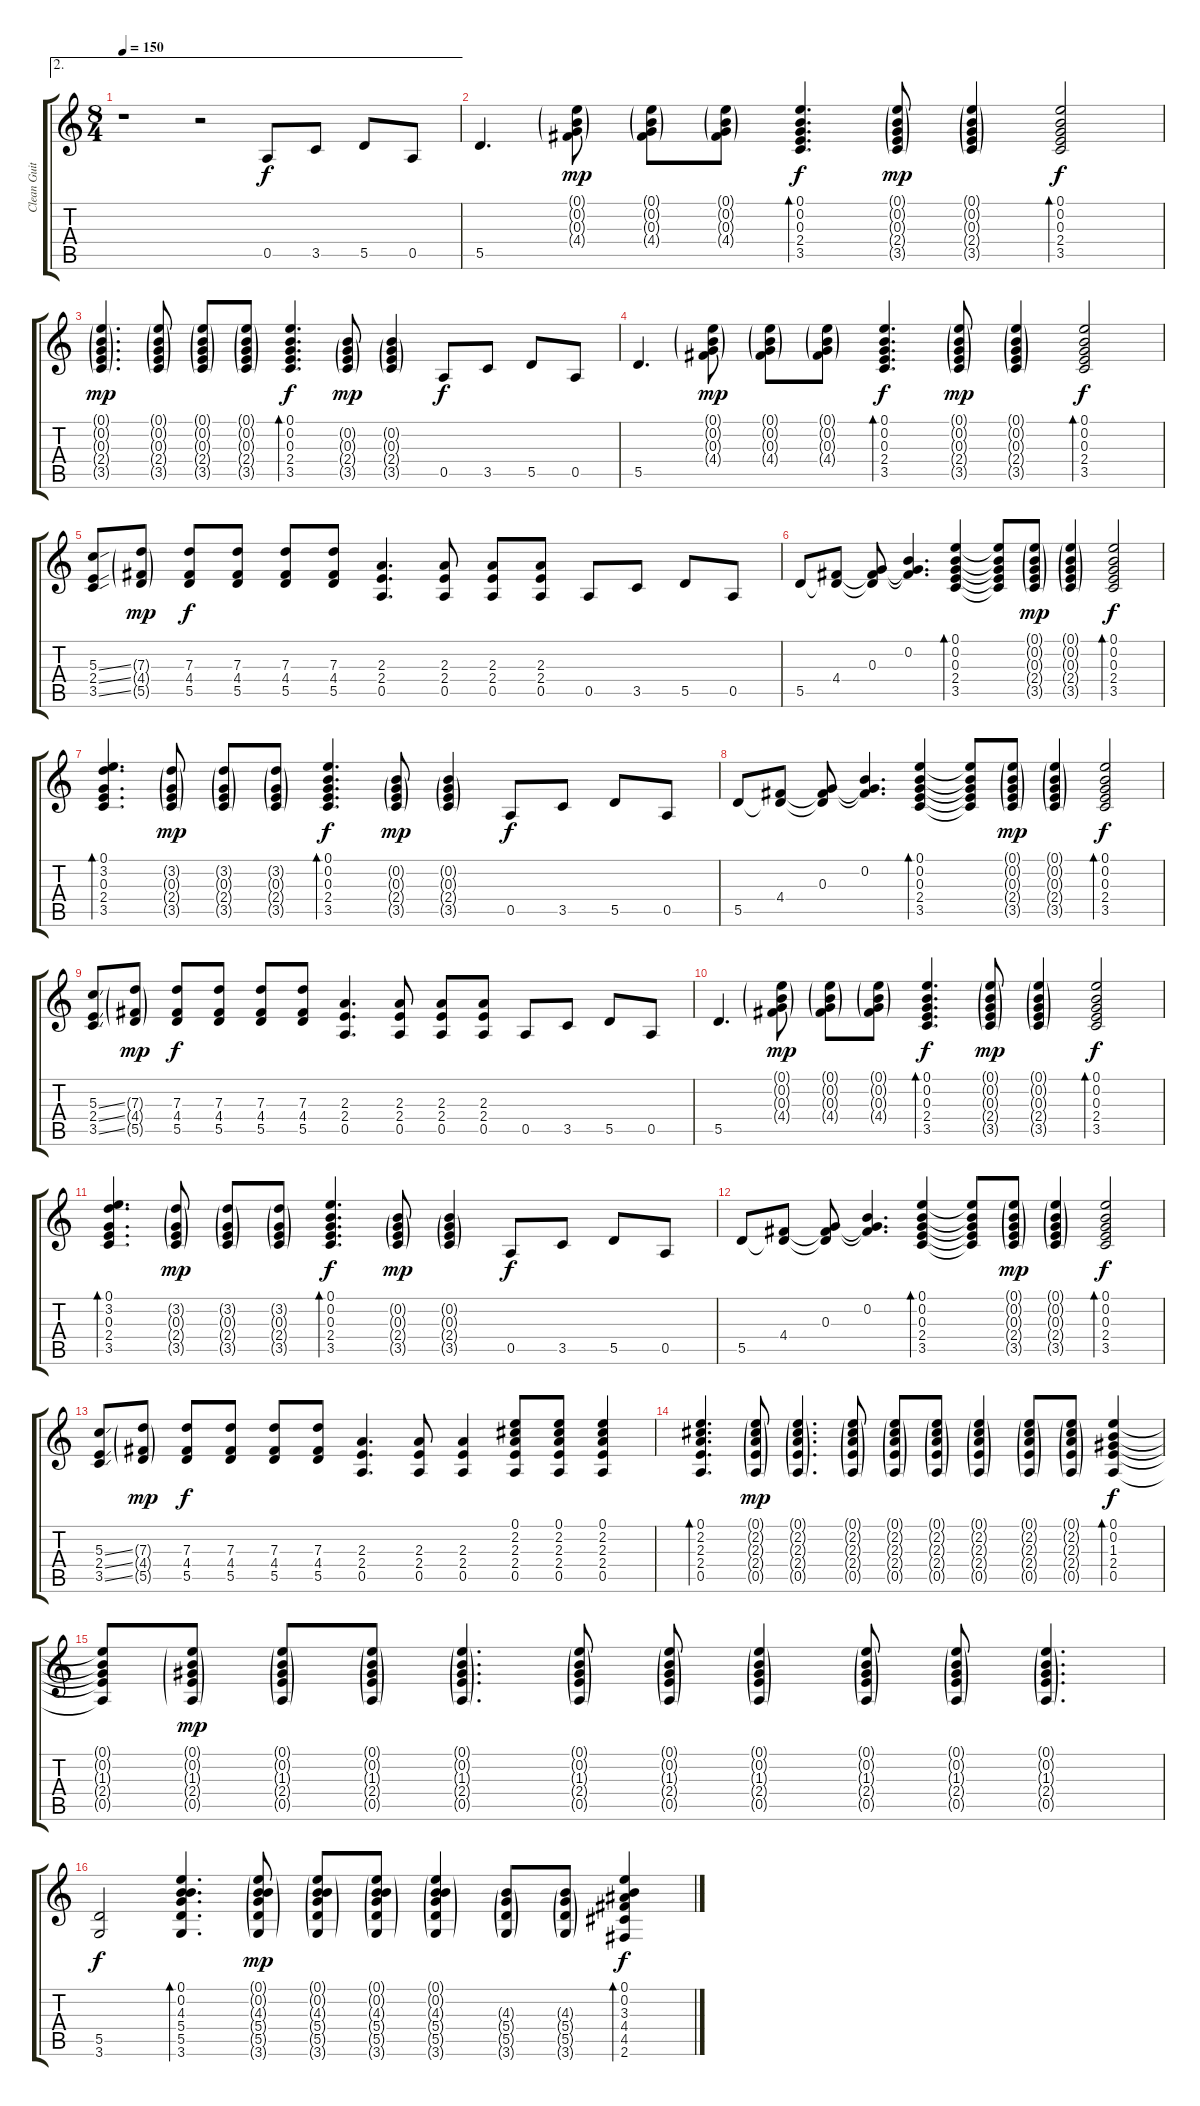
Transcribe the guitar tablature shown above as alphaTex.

\track ("Clean Guitar" "Clean Guit") {instrument acousticguitarsteel}
\staff {score tabs}
\tuning (E4 B3 G3 D3 A2 E2) {hide}
\ae 2
\ts (8 4)
\tempo 150
\clef g2
\ks c
r.1{dy f} r.2 0.5.8 3.5.8 5.5.8 0.5.8 |
5.5.4{d} (0.1{g} 0.2{g} 0.3{g} 4.4{g}).8{dy mp} (0.1{g} 0.2{g} 0.3{g} 4.4{g}).8 (0.1{g} 0.2{g} 0.3{g} 4.4{g}).8 (0.1 0.2 0.3 2.4 3.5).4{d bd 120 dy f} (0.1{g} 0.2{g} 0.3{g} 2.4{g} 3.5{g}).8{dy mp} (0.1{g} 0.2{g} 0.3{g} 2.4{g} 3.5{g}).4 (0.1 0.2 0.3 2.4 3.5).2{bd 120 dy f} |
(0.1{g} 0.2{g} 0.3{g} 2.4{g} 3.5{g}).4{d dy mp} (0.1{g} 0.2{g} 0.3{g} 2.4{g} 3.5{g}).8 (0.1{g} 0.2{g} 0.3{g} 2.4{g} 3.5{g}).8 (0.1{g} 0.2{g} 0.3{g} 2.4{g} 3.5{g}).8 (0.1 0.2 0.3 2.4 3.5).4{d bd 120 dy f} (0.2{g} 0.3{g} 2.4{g} 3.5{g}).8{dy mp} (0.2{g} 0.3{g} 2.4{g} 3.5{g}).4 0.5.8{dy f} 3.5.8 5.5.8 0.5.8 |
5.5.4{d} (0.1{g} 0.2{g} 0.3{g} 4.4{g}).8{dy mp} (0.1{g} 0.2{g} 0.3{g} 4.4{g}).8 (0.1{g} 0.2{g} 0.3{g} 4.4{g}).8 (0.1 0.2 0.3 2.4 3.5).4{d bd 120 dy f} (0.1{g} 0.2{g} 0.3{g} 2.4{g} 3.5{g}).8{dy mp} (0.1{g} 0.2{g} 0.3{g} 2.4{g} 3.5{g}).4 (0.1 0.2 0.3 2.4 3.5).2{bd 120 dy f} |
(5.3{ss} 2.4{ss} 3.5{ss}).8 (7.3{g} 4.4{g} 5.5{g}).8{dy mp} (7.3 4.4 5.5).8{dy f} (7.3 4.4 5.5).8 (7.3 4.4 5.5).8 (7.3 4.4 5.5).8 (2.3 2.4 0.5).4{d} (2.3 2.4 0.5).8 (2.3 2.4 0.5).8 (2.3 2.4 0.5).8 0.5.8 3.5.8 5.5.8 0.5.8 |
5.5.8 (4.4 5.5{t}).8 (0.3 4.4{t} 5.5{t}).8 (0.2 0.3{t} 4.4{t}).4{d} (0.1 0.2 0.3 2.4 3.5).4{bd 120} (0.1{t} 0.2{t} 0.3{t} 2.4{t} 3.5{t}).8 (0.1{g} 0.2{g} 0.3{g} 2.4{g} 3.5{g}).8{dy mp} (0.1{g} 0.2{g} 0.3{g} 2.4{g} 3.5{g}).4 (0.1 0.2 0.3 2.4 3.5).2{bd 120 dy f} |
(0.1 3.2 0.3 2.4 3.5).4{d bd 120} (3.2{g} 0.3{g} 2.4{g} 3.5{g}).8{dy mp} (3.2{g} 0.3{g} 2.4{g} 3.5{g}).8 (3.2{g} 0.3{g} 2.4{g} 3.5{g}).8 (0.1 0.2 0.3 2.4 3.5).4{d bd 120 dy f} (0.2{g} 0.3{g} 2.4{g} 3.5{g}).8{dy mp} (0.2{g} 0.3{g} 2.4{g} 3.5{g}).4 0.5.8{dy f} 3.5.8 5.5.8 0.5.8 |
5.5.8 (4.4 5.5{t}).8 (0.3 4.4{t} 5.5{t}).8 (0.2 0.3{t} 4.4{t}).4{d} (0.1 0.2 0.3 2.4 3.5).4{bd 120} (0.1{t} 0.2{t} 0.3{t} 2.4{t} 3.5{t}).8 (0.1{g} 0.2{g} 0.3{g} 2.4{g} 3.5{g}).8{dy mp} (0.1{g} 0.2{g} 0.3{g} 2.4{g} 3.5{g}).4 (0.1 0.2 0.3 2.4 3.5).2{bd 120 dy f} |
(5.3{ss} 2.4{ss} 3.5{ss}).8 (7.3{g} 4.4{g} 5.5{g}).8{dy mp} (7.3 4.4 5.5).8{dy f} (7.3 4.4 5.5).8 (7.3 4.4 5.5).8 (7.3 4.4 5.5).8 (2.3 2.4 0.5).4{d} (2.3 2.4 0.5).8 (2.3 2.4 0.5).8 (2.3 2.4 0.5).8 0.5.8 3.5.8 5.5.8 0.5.8 |
5.5.4{d} (0.1{g} 0.2{g} 0.3{g} 4.4{g}).8{dy mp} (0.1{g} 0.2{g} 0.3{g} 4.4{g}).8 (0.1{g} 0.2{g} 0.3{g} 4.4{g}).8 (0.1 0.2 0.3 2.4 3.5).4{d bd 120 dy f} (0.1{g} 0.2{g} 0.3{g} 2.4{g} 3.5{g}).8{dy mp} (0.1{g} 0.2{g} 0.3{g} 2.4{g} 3.5{g}).4 (0.1 0.2 0.3 2.4 3.5).2{bd 120 dy f} |
(0.1 3.2 0.3 2.4 3.5).4{d bd 120} (3.2{g} 0.3{g} 2.4{g} 3.5{g}).8{dy mp} (3.2{g} 0.3{g} 2.4{g} 3.5{g}).8 (3.2{g} 0.3{g} 2.4{g} 3.5{g}).8 (0.1 0.2 0.3 2.4 3.5).4{d bd 120 dy f} (0.2{g} 0.3{g} 2.4{g} 3.5{g}).8{dy mp} (0.2{g} 0.3{g} 2.4{g} 3.5{g}).4 0.5.8{dy f} 3.5.8 5.5.8 0.5.8 |
5.5.8 (4.4 5.5{t}).8 (0.3 4.4{t} 5.5{t}).8 (0.2 0.3{t} 4.4{t}).4{d} (0.1 0.2 0.3 2.4 3.5).4{bd 120} (0.1{t} 0.2{t} 0.3{t} 2.4{t} 3.5{t}).8 (0.1{g} 0.2{g} 0.3{g} 2.4{g} 3.5{g}).8{dy mp} (0.1{g} 0.2{g} 0.3{g} 2.4{g} 3.5{g}).4 (0.1 0.2 0.3 2.4 3.5).2{bd 120 dy f} |
(5.3{ss} 2.4{ss} 3.5{ss}).8 (7.3{g} 4.4{g} 5.5{g}).8{dy mp} (7.3 4.4 5.5).8{dy f} (7.3 4.4 5.5).8 (7.3 4.4 5.5).8 (7.3 4.4 5.5).8 (2.3 2.4 0.5).4{d} (2.3 2.4 0.5).8 (2.3 2.4 0.5).4 (0.1 2.2 2.3 2.4 0.5).8 (0.1 2.2 2.3 2.4 0.5).8 (0.1 2.2 2.3 2.4 0.5).4 |
(0.1 2.2 2.3 2.4 0.5).4{d bd 120} (0.1{g} 2.2{g} 2.3{g} 2.4{g} 0.5{g}).8{dy mp} (0.1{g} 2.2{g} 2.3{g} 2.4{g} 0.5{g}).4{d} (0.1{g} 2.2{g} 2.3{g} 2.4{g} 0.5{g}).8 (0.1{g} 2.2{g} 2.3{g} 2.4{g} 0.5{g}).8 (0.1{g} 2.2{g} 2.3{g} 2.4{g} 0.5{g}).8 (0.1{g} 2.2{g} 2.3{g} 2.4{g} 0.5{g}).4 (0.1{g} 2.2{g} 2.3{g} 2.4{g} 0.5{g}).8 (0.1{g} 2.2{g} 2.3{g} 2.4{g} 0.5{g}).8 (0.1 0.2 1.3 2.4 0.5).4{bd 120 dy f} |
(0.1{t} 0.2{t} 1.3{t} 2.4{t} 0.5{t}).8 (0.1{g} 0.2{g} 1.3{g} 2.4{g} 0.5{g}).8{dy mp} (0.1{g} 0.2{g} 1.3{g} 2.4{g} 0.5{g}).8 (0.1{g} 0.2{g} 1.3{g} 2.4{g} 0.5{g}).8 (0.1{g} 0.2{g} 1.3{g} 2.4{g} 0.5{g}).4{d} (0.1{g} 0.2{g} 1.3{g} 2.4{g} 0.5{g}).8 (0.1{g} 0.2{g} 1.3{g} 2.4{g} 0.5{g}).8 (0.1{g} 0.2{g} 1.3{g} 2.4{g} 0.5{g}).4 (0.1{g} 0.2{g} 1.3{g} 2.4{g} 0.5{g}).8 (0.1{g} 0.2{g} 1.3{g} 2.4{g} 0.5{g}).8 (0.1{g} 0.2{g} 1.3{g} 2.4{g} 0.5{g}).4{d} |
(5.5 3.6).2{dy f} (0.1 0.2 4.3 5.4 5.5 3.6).4{d bd 120} (0.1{g} 0.2{g} 4.3{g} 5.4{g} 5.5{g} 3.6{g}).8{dy mp} (0.1{g} 0.2{g} 4.3{g} 5.4{g} 5.5{g} 3.6{g}).8 (0.1{g} 0.2{g} 4.3{g} 5.4{g} 5.5{g} 3.6{g}).8 (0.1{g} 0.2{g} 4.3{g} 5.4{g} 5.5{g} 3.6{g}).4 (4.3{g} 5.4{g} 5.5{g} 3.6{g}).8 (4.3{g} 5.4{g} 5.5{g} 3.6{g}).8 (0.1 0.2 3.3 4.4 4.5 2.6).4{bd 120 dy f}
